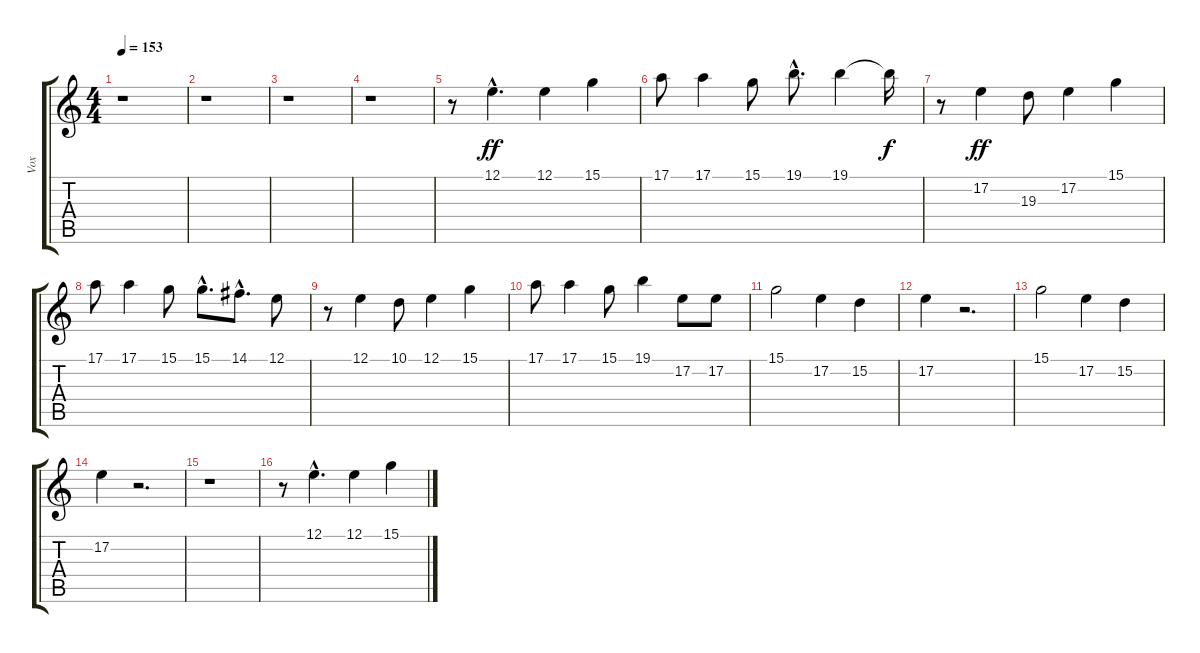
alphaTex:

\track ("Vox" "Vox") {instrument lead4chiff}
\staff {score tabs}
\tuning (E4 B3 G3 D3 A2 E2) {hide}
\ts (4 4)
\tempo 153
\clef g2
\ks c
r.1{dy ff instrument lead4chiff} |
r.1 |
r.1 |
r.1 |
r.8 12.1{hac}.4{d} 12.1.4 15.1.4 |
17.1.8 17.1.4 15.1.8 19.1{hac}.8{d} 19.1.4 19.1{t}.16{dy f} |
r.8 17.2.4{dy ff} 19.3.8 17.2.4 15.1.4 |
17.1.8 17.1.4 15.1.8 15.1{hac}.8{d} 14.1{hac}.8{d} 12.1.8 |
r.8 12.1.4 10.1.8 12.1.4 15.1.4 |
17.1.8 17.1.4 15.1.8 19.1.4 17.2.8 17.2.8 |
15.1.2 17.2.4 15.2.4 |
17.2.4 r.2{d} |
15.1.2 17.2.4 15.2.4 |
17.2.4 r.2{d} |
r.1 |
r.8 12.1{hac}.4{d} 12.1.4 15.1.4
